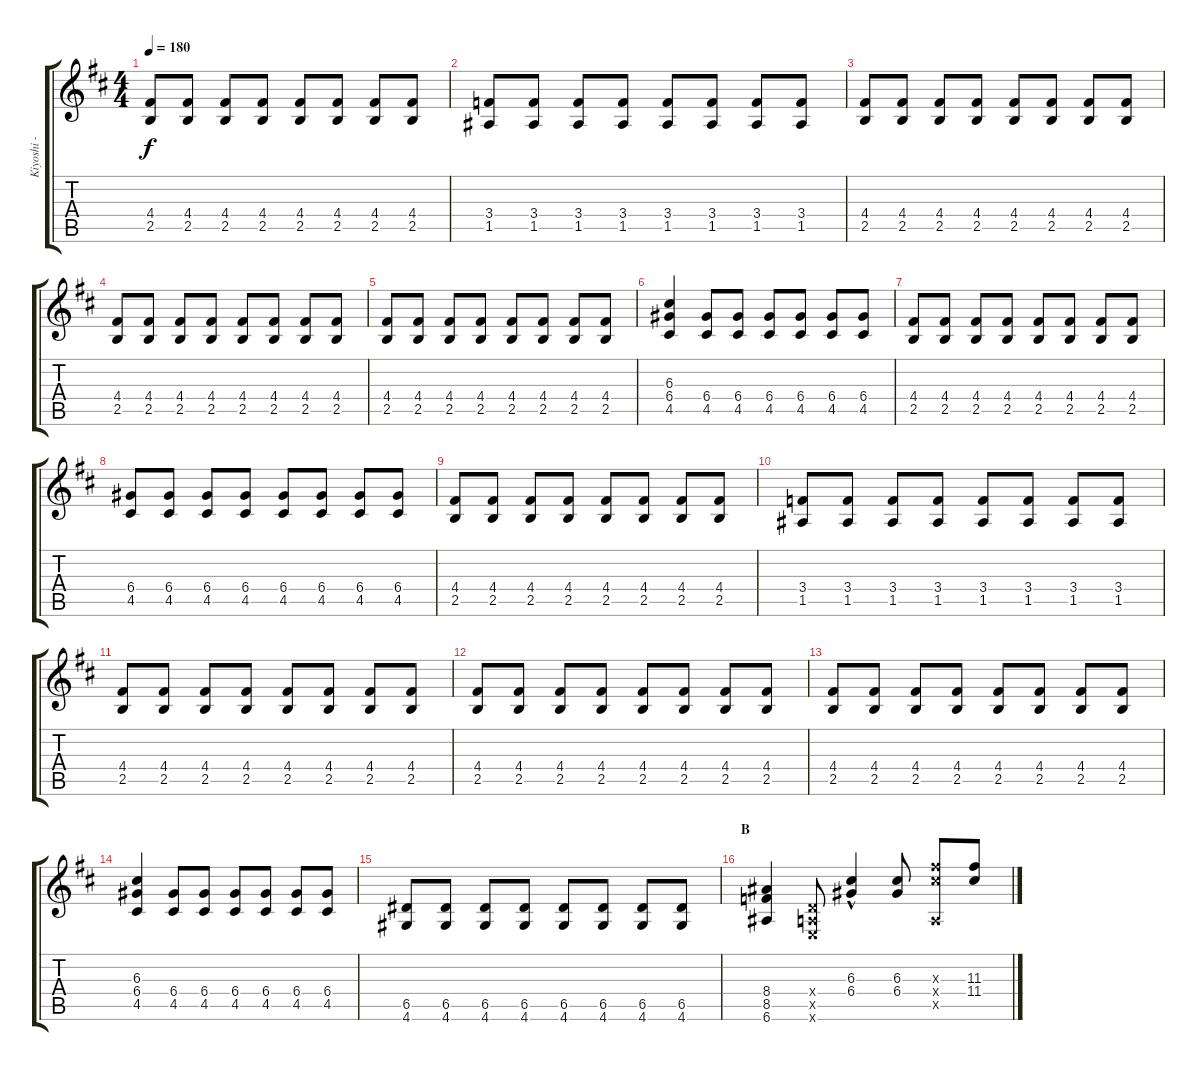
\track ("Kiyoshi - Guitarra -" "Kiyoshi - ") {instrument distortionguitar}
\staff {score tabs}
\tuning (E4 B3 G3 D3 A2 E2) {hide}
\ts (4 4)
\tempo 180
\clef g2
\ks bminor
(4.4 2.5).8{dy f} (4.4 2.5).8 (4.4 2.5).8 (4.4 2.5).8 (4.4 2.5).8 (4.4 2.5).8 (4.4 2.5).8 (4.4 2.5).8 |
(3.4 1.5).8 (3.4 1.5).8 (3.4 1.5).8 (3.4 1.5).8 (3.4 1.5).8 (3.4 1.5).8 (3.4 1.5).8 (3.4 1.5).8 |
(4.4 2.5).8 (4.4 2.5).8 (4.4 2.5).8 (4.4 2.5).8 (4.4 2.5).8 (4.4 2.5).8 (4.4 2.5).8 (4.4 2.5).8 |
(4.4 2.5).8 (4.4 2.5).8 (4.4 2.5).8 (4.4 2.5).8 (4.4 2.5).8 (4.4 2.5).8 (4.4 2.5).8 (4.4 2.5).8 |
(4.4 2.5).8 (4.4 2.5).8 (4.4 2.5).8 (4.4 2.5).8 (4.4 2.5).8 (4.4 2.5).8 (4.4 2.5).8 (4.4 2.5).8 |
\section ("" "")
(6.3 6.4 4.5).4 (6.4 4.5).8 (6.4 4.5).8 (6.4 4.5).8 (6.4 4.5).8 (6.4 4.5).8 (6.4 4.5).8 |
(4.4 2.5).8 (4.4 2.5).8 (4.4 2.5).8 (4.4 2.5).8 (4.4 2.5).8 (4.4 2.5).8 (4.4 2.5).8 (4.4 2.5).8 |
(6.4 4.5).8 (6.4 4.5).8 (6.4 4.5).8 (6.4 4.5).8 (6.4 4.5).8 (6.4 4.5).8 (6.4 4.5).8 (6.4 4.5).8 |
(4.4 2.5).8 (4.4 2.5).8 (4.4 2.5).8 (4.4 2.5).8 (4.4 2.5).8 (4.4 2.5).8 (4.4 2.5).8 (4.4 2.5).8 |
(3.4 1.5).8 (3.4 1.5).8 (3.4 1.5).8 (3.4 1.5).8 (3.4 1.5).8 (3.4 1.5).8 (3.4 1.5).8 (3.4 1.5).8 |
(4.4 2.5).8 (4.4 2.5).8 (4.4 2.5).8 (4.4 2.5).8 (4.4 2.5).8 (4.4 2.5).8 (4.4 2.5).8 (4.4 2.5).8 |
(4.4 2.5).8 (4.4 2.5).8 (4.4 2.5).8 (4.4 2.5).8 (4.4 2.5).8 (4.4 2.5).8 (4.4 2.5).8 (4.4 2.5).8 |
(4.4 2.5).8 (4.4 2.5).8 (4.4 2.5).8 (4.4 2.5).8 (4.4 2.5).8 (4.4 2.5).8 (4.4 2.5).8 (4.4 2.5).8 |
(6.3 6.4 4.5).4 (6.4 4.5).8 (6.4 4.5).8 (6.4 4.5).8 (6.4 4.5).8 (6.4 4.5).8 (6.4 4.5).8 |
(6.5 4.6).8 (6.5 4.6).8 (6.5 4.6).8 (6.5 4.6).8 (6.5 4.6).8 (6.5 4.6).8 (6.5 4.6).8 (6.5 4.6).8 |
\section ("" "B")
(8.4 8.5 6.6).4 (0.4{x} 0.5{x} 0.6{x}).8 (6.3 6.4{hac}).4 (6.3 6.4).8 (11.3{x} 11.4{x} 0.5{x}).8 (11.3 11.4).8
